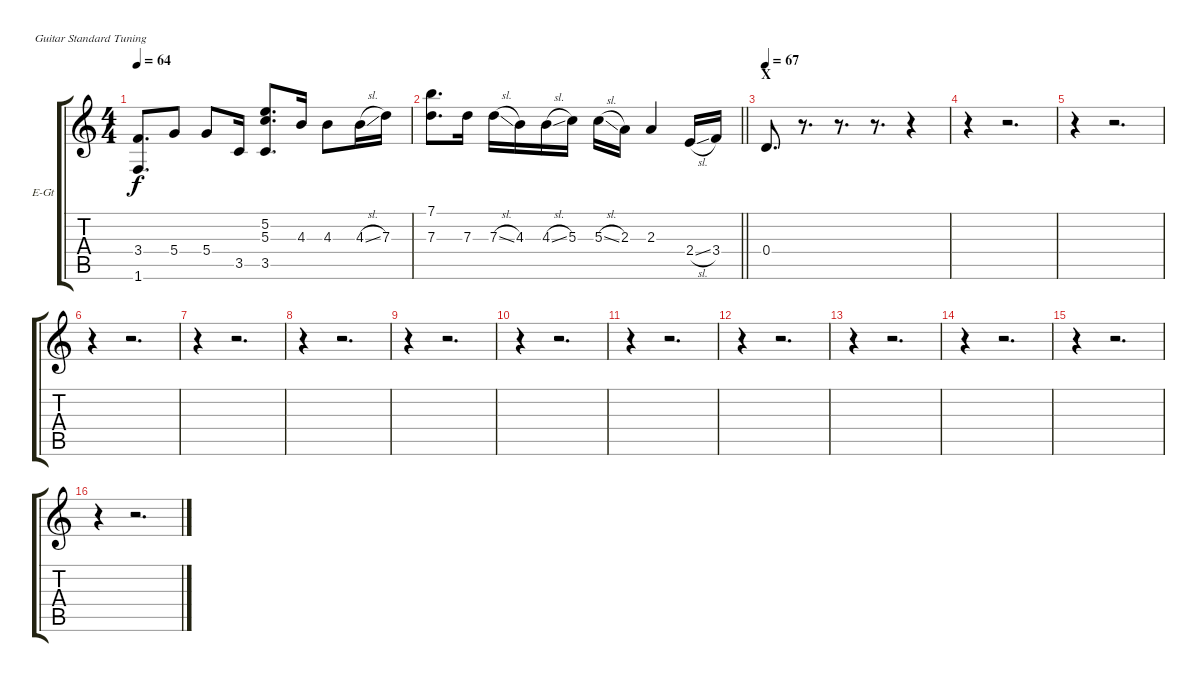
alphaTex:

\bracketExtendMode groupsimilarinstruments
\firstSystemTrackNameOrientation horizontal
\otherSystemsTrackNameOrientation horizontal
\track ("Mikael Akerfeldt" "E-Gt") {instrument electricguitarjazz}
\staff {score tabs}
\tuning (E4 B3 G3 D3 A2 E2)
\ts (4 4)
\tempo 64
\clef g2
\ks c
(3.4 1.6).8{d dy f} 5.4.8 5.4.8 3.5.16 (5.2 5.3 3.5).8{d} 4.3.16 4.3.8 4.3{sl}.16 7.3.16 |
\barLineRight lightlight
(7.1 7.3).8{d} 7.3.16 7.3{sl}.16 4.3.16 4.3{sl}.16 5.3.16 5.3{sl}.16 2.3.16 2.3.4 2.4{sl}.16 3.4.16 |
\section ("" "X")
\tempo 67
0.4.8{d} r.8{d} r.8{d} r.8{d} r.4 |
r.4 r.2{d} |
r.4 r.2{d} |
r.4 r.2{d} |
r.4 r.2{d} |
r.4 r.2{d} |
r.4 r.2{d} |
r.4 r.2{d} |
r.4 r.2{d} |
r.4 r.2{d} |
r.4 r.2{d} |
r.4 r.2{d} |
r.4 r.2{d} |
r.4 r.2{d}
